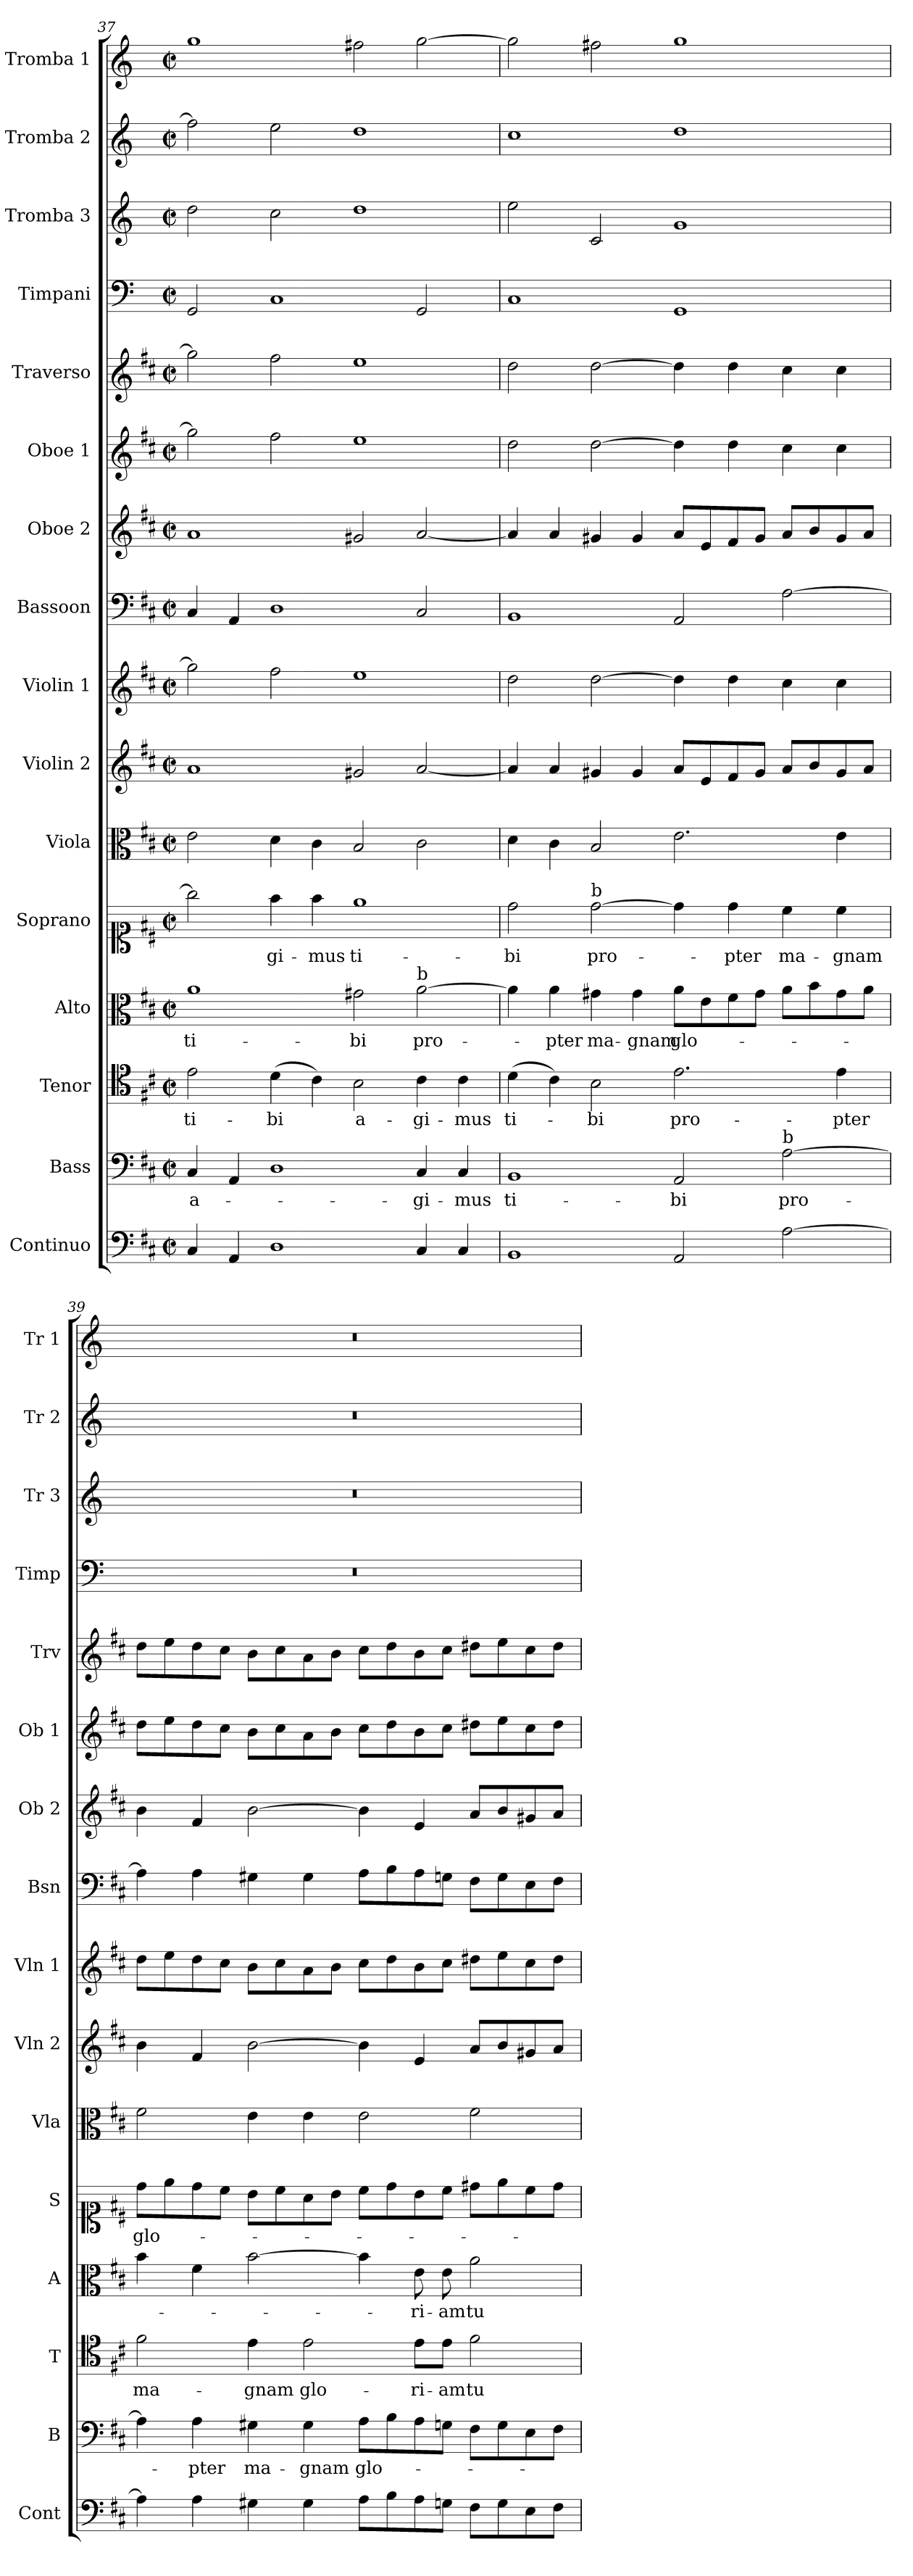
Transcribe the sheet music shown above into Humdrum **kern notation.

**kern	**kern	**text	**kern	**text	**kern	**text	**kern	**text	**kern	**kern	**kern	**kern	**kern	**kern	**kern	**kern	**kern	**kern	**kern
*part16	*part15	*part15	*part14	*part14	*part13	*part13	*part12	*part12	*part11	*part10	*part9	*part8	*part7	*part6	*part5	*part4	*part3	*part2	*part1
*staff16	*staff15	*staff15	*staff14	*staff14	*staff13	*staff13	*staff12	*staff12	*staff11	*staff10	*staff9	*staff8	*staff7	*staff6	*staff5	*staff4	*staff3	*staff2	*staff1
*I"Continuo	*I"Bass	*	*I"Tenor	*	*I"Alto	*	*I"Soprano	*	*I"Viola	*I"Violin 2	*I"Violin 1	*I"Bassoon	*I"Oboe 2	*I"Oboe 1	*I"Traverso	*I"Timpani	*I"Tromba 3	*I"Tromba 2	*I"Tromba 1
*I'Cont	*I'B	*	*I'T	*	*I'A	*	*I'S	*	*I'Vla	*I'Vln 2	*I'Vln 1	*I'Bsn	*I'Ob 2	*I'Ob 1	*I'Trv	*I'Timp	*I'Tr 3	*I'Tr 2	*I'Tr 1
*clefF4	*clefF4	*	*clefC4	*	*clefC3	*	*clefC1	*	*clefC3	*clefG2	*clefG2	*clefF4	*clefG2	*clefG2	*clefG2	*clefF4	*clefG2	*clefG2	*clefG2
*	*	*	*	*	*	*	*	*	*	*	*	*	*	*	*	*ITrd-1c-2	*ITrd-1c-2	*ITrd-1c-2	*ITrd-1c-2
*k[f#c#]	*k[f#c#]	*	*k[f#c#]	*	*k[f#c#]	*	*k[f#c#]	*	*k[f#c#]	*k[f#c#]	*k[f#c#]	*k[f#c#]	*k[f#c#]	*k[f#c#]	*k[f#c#]	*k[f#c#]	*k[f#c#]	*k[f#c#]	*k[f#c#]
*M4/2	*M4/2	*	*M4/2	*	*M4/2	*	*M4/2	*	*M4/2	*M4/2	*M4/2	*M4/2	*M4/2	*M4/2	*M4/2	*M4/2	*M4/2	*M4/2	*M4/2
*met(c|)	*met(c|)	*	*met(c|)	*	*met(c|)	*	*met(c|)	*	*met(c|)	*met(c|)	*met(c|)	*met(c|)	*met(c|)	*met(c|)	*met(c|)	*met(c|)	*met(c|)	*met(c|)	*met(c|)
=37	=37	=37	=37	=37	=37	=37	=37	=37	=37	=37	=37	=37	=37	=37	=37	=37	=37	=37	=37
!	!	!LO:LY:b	!	!LO:LY:b	!	!LO:LY:b	!	!	!	!	!	!	!	!	!	!	!	!	!
4C#/	4C#/	a-	2e\	ti-	1a	ti-	2gg\]	.	2e\	1a	2gg\]	4C#/	1a	2gg\]	2gg\]	2AA/	2ee\	2gg\]	1aa
4AA/	4AA/	.	.	.	.	.	.	.	.	.	.	4AA/	.	.	.	.	.	.	.
!	!	!	!	!LO:LY:b	!	!	!	!LO:LY:b	!	!	!	!	!	!	!	!	!	!	!
1D	1D	.	(4d\	-bi	.	.	4ff#\	-gi-	4d\	.	2ff#\	1D	.	2ff#\	2ff#\	1D	2dd\	2ff#\	.
!	!	!	!	!	!	!	!	!LO:LY:b	!	!	!	!	!	!	!	!	!	!	!
.	.	.	4c#\)	.	.	.	4ff#\	-mus	4c#\	.	.	.	.	.	.	.	.	.	.
!	!	!	!	!LO:LY:b	!	!LO:LY:b	!	!LO:LY:b	!	!	!	!	!	!	!	!	!	!	!
.	.	.	2B\	a-	2g#X\	-bi	1ee	ti-	2B/	2g#X/	1ee	.	2g#X/	1ee	1ee	.	1ee	1ee	2gg#X\
!	!	!	!	!	!LO:TX:a:t=b	!	!	!	!	!	!	!	!	!	!	!	!	!	!
!	!	!LO:LY:b	!	!LO:LY:b	!	!LO:LY:b	!	!	!	!	!	!	!	!	!	!	!	!	!
4C#/	4C#/	-gi-	4c#\	-gi-	[2a\	pro-	.	.	2c#\	[2a/	.	2C#/	[2a/	.	.	2AA/	.	.	[2aa\
!	!	!LO:LY:b	!	!LO:LY:b	!	!	!	!	!	!	!	!	!	!	!	!	!	!	!
4C#/	4C#/	-mus	4c#\	-mus	.	.	.	.	.	.	.	.	.	.	.	.	.	.	.
=38	=38	=38	=38	=38	=38	=38	=38	=38	=38	=38	=38	=38	=38	=38	=38	=38	=38	=38	=38
!	!	!LO:LY:b	!	!LO:LY:b	!	!	!	!LO:LY:b	!	!	!	!	!	!	!	!	!	!	!
1BB	1BB	ti-	(4d\	ti-	4a\]	.	2dd\	-bi	4d\	4a/]	2dd\	1BB	4a/]	2dd\	2dd\	1D	2ff#\	1dd	2aa\]
!	!	!	!	!	!	!LO:LY:b	!	!	!	!	!	!	!	!	!	!	!	!	!
.	.	.	4c#\)	.	4a\	-pter	.	.	4c#\	4a/	.	.	4a/	.	.	.	.	.	.
!	!	!	!	!	!	!	!LO:TX:a:t=b	!	!	!	!	!	!	!	!	!	!	!	!
!	!	!	!	!LO:LY:b	!	!LO:LY:b	!	!LO:LY:b	!	!	!	!	!	!	!	!	!	!	!
.	.	.	2B\	-bi	4g#X\	ma-	[2dd\	pro-	2B/	4g#X/	[2dd\	.	4g#X/	[2dd\	[2dd\	.	2d/	.	2gg#X\
!	!	!	!	!	!	!LO:LY:b	!	!	!	!	!	!	!	!	!	!	!	!	!
.	.	.	.	.	4g#\	-gnam	.	.	.	4g#/	.	.	4g#/	.	.	.	.	.	.
!	!	!LO:LY:b	!	!LO:LY:b	!	!LO:LY:b	!	!	!	!	!	!	!	!	!	!	!	!	!
2AA/	2AA/	-bi	2.e\	pro-	8a\L	glo-	4dd\]	.	2.e\	8a/L	4dd\]	2AA/	8a/L	4dd\]	4dd\]	1AA	1a	1ee	1aa
.	.	.	.	.	8e\	.	.	.	.	8e/	.	.	8e/	.	.	.	.	.	.
!	!	!	!	!	!	!	!	!LO:LY:b	!	!	!	!	!	!	!	!	!	!	!
.	.	.	.	.	8f#\	.	4dd\	-pter	.	8f#/	4dd\	.	8f#/	4dd\	4dd\	.	.	.	.
.	.	.	.	.	8g#\J	.	.	.	.	8g#/J	.	.	8g#/J	.	.	.	.	.	.
!	!LO:TX:a:t=b	!	!	!	!	!	!	!	!	!	!	!	!	!	!	!	!	!	!
!	!	!LO:LY:b	!	!	!	!	!	!LO:LY:b	!	!	!	!	!	!	!	!	!	!	!
[2A\	[2A\	pro-	.	.	8a\L	.	4cc#\	ma-	.	8a/L	4cc#\	[2A\	8a/L	4cc#\	4cc#\	.	.	.	.
.	.	.	.	.	8b\	.	.	.	.	8b/	.	.	8b/	.	.	.	.	.	.
!	!	!	!	!LO:LY:b	!	!	!	!LO:LY:b	!	!	!	!	!	!	!	!	!	!	!
.	.	.	4e\	-pter	8g#\	.	4cc#\	-gnam	4e\	8g#/	4cc#\	.	8g#/	4cc#\	4cc#\	.	.	.	.
.	.	.	.	.	8a\J	.	.	.	.	8a/J	.	.	8a/J	.	.	.	.	.	.
=39	=39	=39	=39	=39	=39	=39	=39	=39	=39	=39	=39	=39	=39	=39	=39	=39	=39	=39	=39
!	!	!	!	!LO:LY:b	!	!	!	!LO:LY:b	!	!	!	!	!	!	!	!	!	!	!
4A\]	4A\]	.	2f#\	ma-	4b\	.	8dd\L	glo-	2f#\	4b\	8dd\L	4A\]	4b\	8dd\L	8dd\L	0r	0r	0r	0r
.	.	.	.	.	.	.	8ee\	.	.	.	8ee\	.	.	8ee\	8ee\	.	.	.	.
!	!	!LO:LY:b	!	!	!	!	!	!	!	!	!	!	!	!	!	!	!	!	!
4A\	4A\	-pter	.	.	4f#\	.	8dd\	.	.	4f#/	8dd\	4A\	4f#/	8dd\	8dd\	.	.	.	.
.	.	.	.	.	.	.	8cc#\J	.	.	.	8cc#\J	.	.	8cc#\J	8cc#\J	.	.	.	.
!	!	!LO:LY:b	!	!LO:LY:b	!	!	!	!	!	!	!	!	!	!	!	!	!	!	!
4G#X\	4G#X\	ma-	4e\	-gnam	[2b\	.	8b\L	.	4e\	[2b\	8b\L	4G#X\	[2b\	8b\L	8b\L	.	.	.	.
.	.	.	.	.	.	.	8cc#\	.	.	.	8cc#\	.	.	8cc#\	8cc#\	.	.	.	.
!	!	!LO:LY:b	!	!LO:LY:b	!	!	!	!	!	!	!	!	!	!	!	!	!	!	!
4G#\	4G#\	-gnam	2e\	glo-	.	.	8a\	.	4e\	.	8a\	4G#\	.	8a\	8a\	.	.	.	.
.	.	.	.	.	.	.	8b\J	.	.	.	8b\J	.	.	8b\J	8b\J	.	.	.	.
!	!	!LO:LY:b	!	!	!	!	!	!	!	!	!	!	!	!	!	!	!	!	!
8A\L	8A\L	glo-	.	.	4b\]	.	8cc#\L	.	2e\	4b\]	8cc#\L	8A\L	4b\]	8cc#\L	8cc#\L	.	.	.	.
8B\	8B\	.	.	.	.	.	8dd\	.	.	.	8dd\	8B\	.	8dd\	8dd\	.	.	.	.
!	!	!	!	!LO:LY:b	!	!LO:LY:b	!	!	!	!	!	!	!	!	!	!	!	!	!
8A\	8A\	.	8e\L	-ri-	8e\	-ri-	8b\	.	.	4e/	8b\	8A\	4e/	8b\	8b\	.	.	.	.
!	!	!	!	!LO:LY:b	!	!LO:LY:b	!	!	!	!	!	!	!	!	!	!	!	!	!
8Gn\J	8Gn\J	.	8e\J	-am	8e\	-am	8cc#\J	.	.	.	8cc#\J	8Gn\J	.	8cc#\J	8cc#\J	.	.	.	.
!	!	!	!	!LO:LY:b	!	!LO:LY:b	!	!	!	!	!	!	!	!	!	!	!	!	!
8F#\L	8F#\L	.	2f#\	tu-	2a\	tu-	8dd#X\L	.	2f#\	8a/L	8dd#X\L	8F#\L	8a/L	8dd#X\L	8dd#X\L	.	.	.	.
8G\	8G\	.	.	.	.	.	8ee\	.	.	8b/	8ee\	8G\	8b/	8ee\	8ee\	.	.	.	.
8E\	8E\	.	.	.	.	.	8cc#\	.	.	8g#X/	8cc#\	8E\	8g#X/	8cc#\	8cc#\	.	.	.	.
8F#\J	8F#\J	.	.	.	.	.	8dd#\J	.	.	8a/J	8dd#\J	8F#\J	8a/J	8dd#\J	8dd#\J	.	.	.	.
=	=	=	=	=	=	=	=	=	=	=	=	=	=	=	=	=	=	=	=
*-	*-	*-	*-	*-	*-	*-	*-	*-	*-	*-	*-	*-	*-	*-	*-	*-	*-	*-	*-
